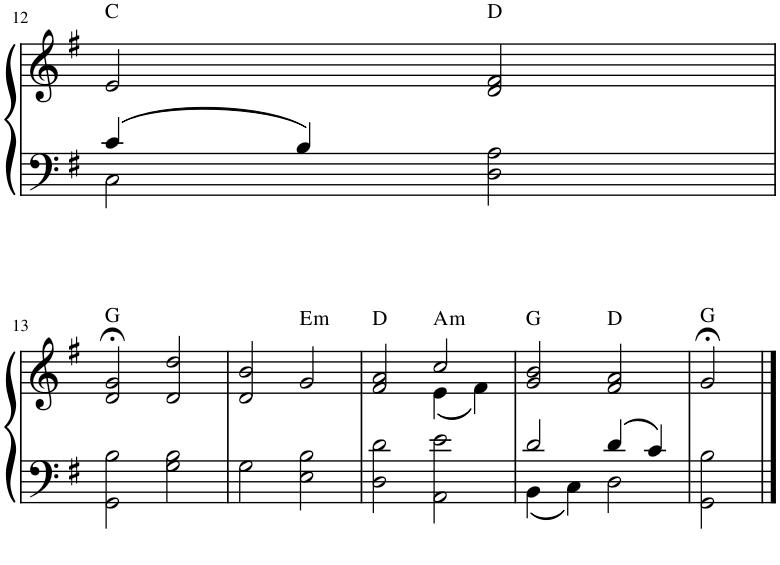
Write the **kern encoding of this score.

**kern	**kern	**harte
*part1	*part1	*part1
*staff2	*staff1	*
*I"Piano	*	*
*I'Pno.	*	*
!!LO:PB:g=z
*clefF4	*clefG2	*
*k[f#]	*k[f#]	*
*M2/2	*M2/2	*
=12	=12	=12
*^	*	*
4c/	2C\	2e/	C:maj
4B/	.	.	.
2ryy	2D\ 2A\	2d/ 2f#/	D:maj
*v	*v	*	*
!!LO:LB:g=z
=13	=13	=13
2GG\ 2B\	2d/;< 2g/;<	G:maj
2G\ 2B\	2d/ 2dd/	.
=14	=14	=14
2G\	2d/ 2b/	.
!	!	!LO:H:kt=m
2E\ 2B\	2g/	E:min
=15	=15	=15
*	*^	*
2D\ 2d\	2f#/ 2a/	2ryy	D:maj
!	!	!	!LO:H:kt=m
2AA\ 2e\	2cc/	(4e\	A:min
.	.	4f#\)	.
*	*v	*v	*
=16	=16	=16
*^	*	*
2d/	4BB\	2g/ 2b/	G:maj
.	4C\	.	.
4d/	2D\	2f#/ 2a/	D:maj
4c/	.	.	.
*v	*v	*	*
=17	=17	=17
2GG\ 2B\	2g;</	G:maj
==	==	==
*-	*-	*-
